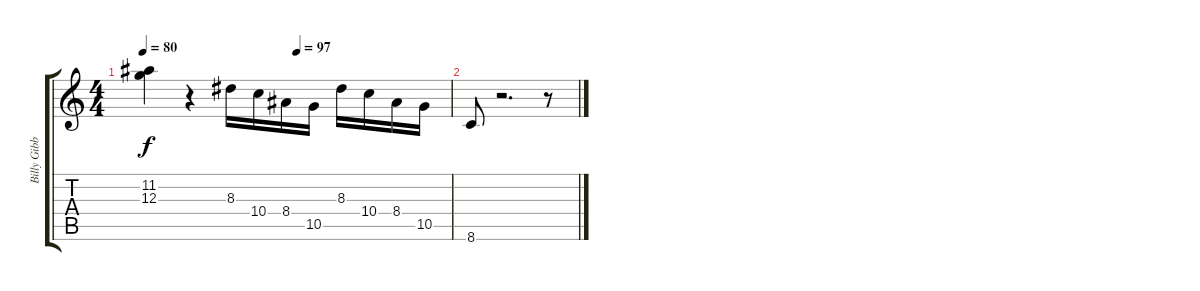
\track ("Billy Gibbons Guitar II" "Billy Gibb") {instrument electricguitarmuted}
\staff {score tabs}
\tuning (E4 B3 G3 D3 A2 E2) {hide}
\ts (4 4)
\tempo 80
\tempo (97 0.5)
\clef g2
\ks c
(11.2{t} 12.3{t}).4{dy f} r.4 8.3.16 10.4.16 8.4.16 10.5.16 8.3.16 10.4.16 8.4.16 10.5.16 |
8.6.8 r.2{d} r.8
